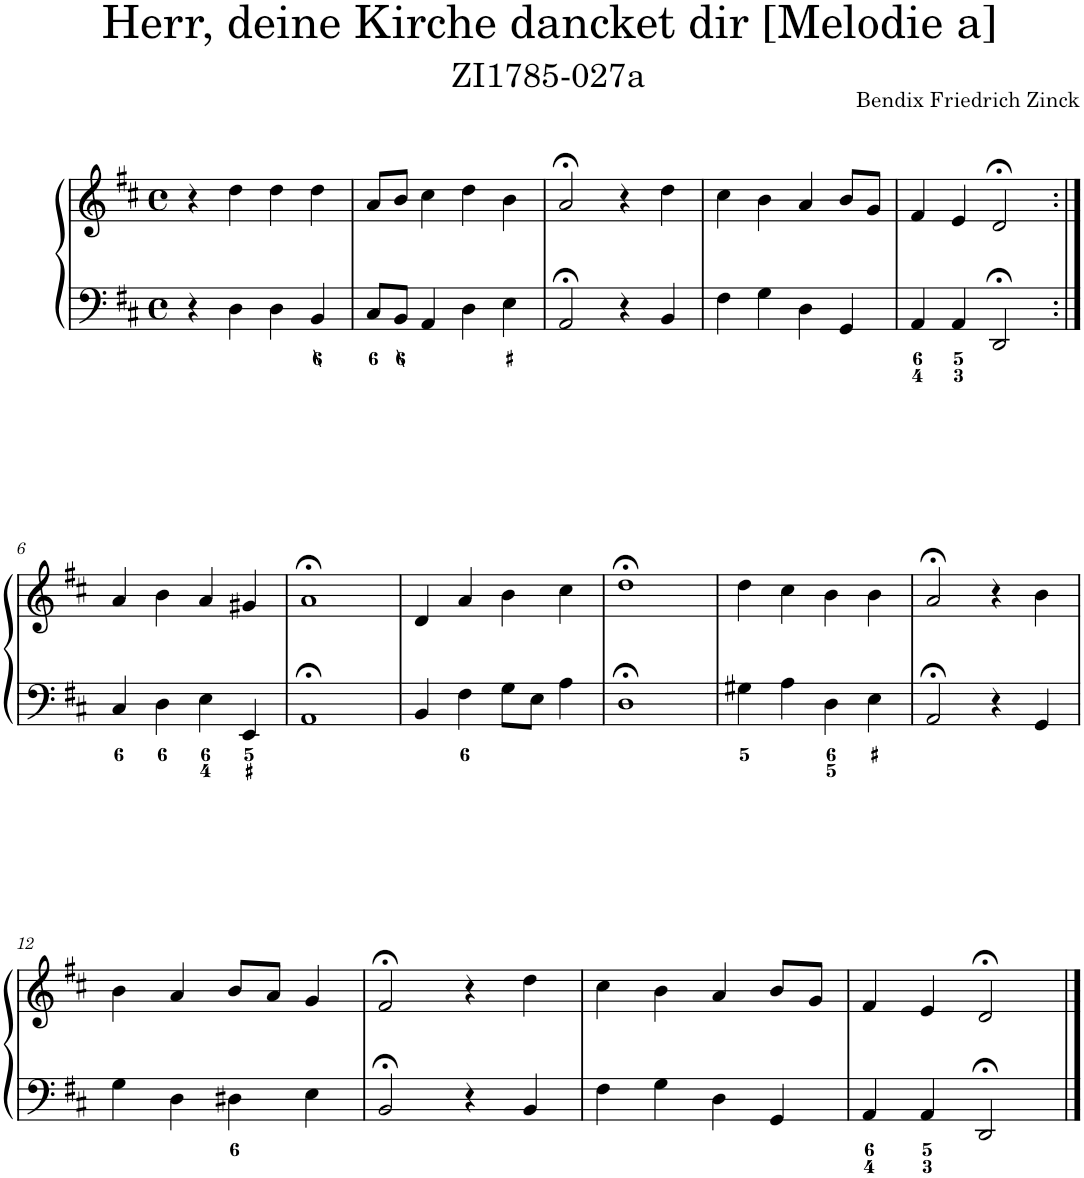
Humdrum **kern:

**kern	**kern
*part1	*part1
*staff2	*staff1
*I"Piano	*
*I'Pno.	*
*clefF4	*clefG2
*k[f#c#]	*k[f#c#]
*M4/4	*M4/4
*met(c)	*met(c)
=1	=1
4r	4r
4D\	4dd\
4D\	4dd\
4BB/	4dd\
=2	=2
8C#/L	8a/L
8BB/J	8b/J
4AA/	4cc#\
4D\	4dd\
4E\	4b\
=3	=3
2AA;</	2a;</
4r	4r
4BB/	4dd\
=4	=4
4F#\	4cc#\
4G\	4b\
4D\	4a/
4GG/	8b/L
.	8g/J
=5	=5
4AA/	4f#/
4AA/	4e/
2DD;</	2d;</
!!LO:LB:g=z
=6:|!	=6:|!
4C#/	4a/
4D\	4b\
4E\	4a/
4EE/	4g#X/
=7	=7
1AA;<	1a;<
=8	=8
4BB/	4d/
4F#\	4a/
8G\L	4b\
8E\J	.
4A\	4cc#\
=9	=9
1D;<	1dd;<
=10	=10
4G#X\	4dd\
4A\	4cc#\
4D\	4b\
4E\	4b\
=11	=11
2AA;</	2a;</
4r	4r
4GG/	4b\
!!LO:LB:g=z
=12	=12
4G\	4b\
4D\	4a/
4D#X\	8b/L
.	8a/J
4E\	4g/
=13	=13
2BB;</	2f#;</
4r	4r
4BB/	4dd\
=14	=14
4F#\	4cc#\
4G\	4b\
4D\	4a/
4GG/	8b/L
.	8g/J
=15	=15
4AA/	4f#/
4AA/	4e/
2DD;</	2d;</
==	==
*-	*-
